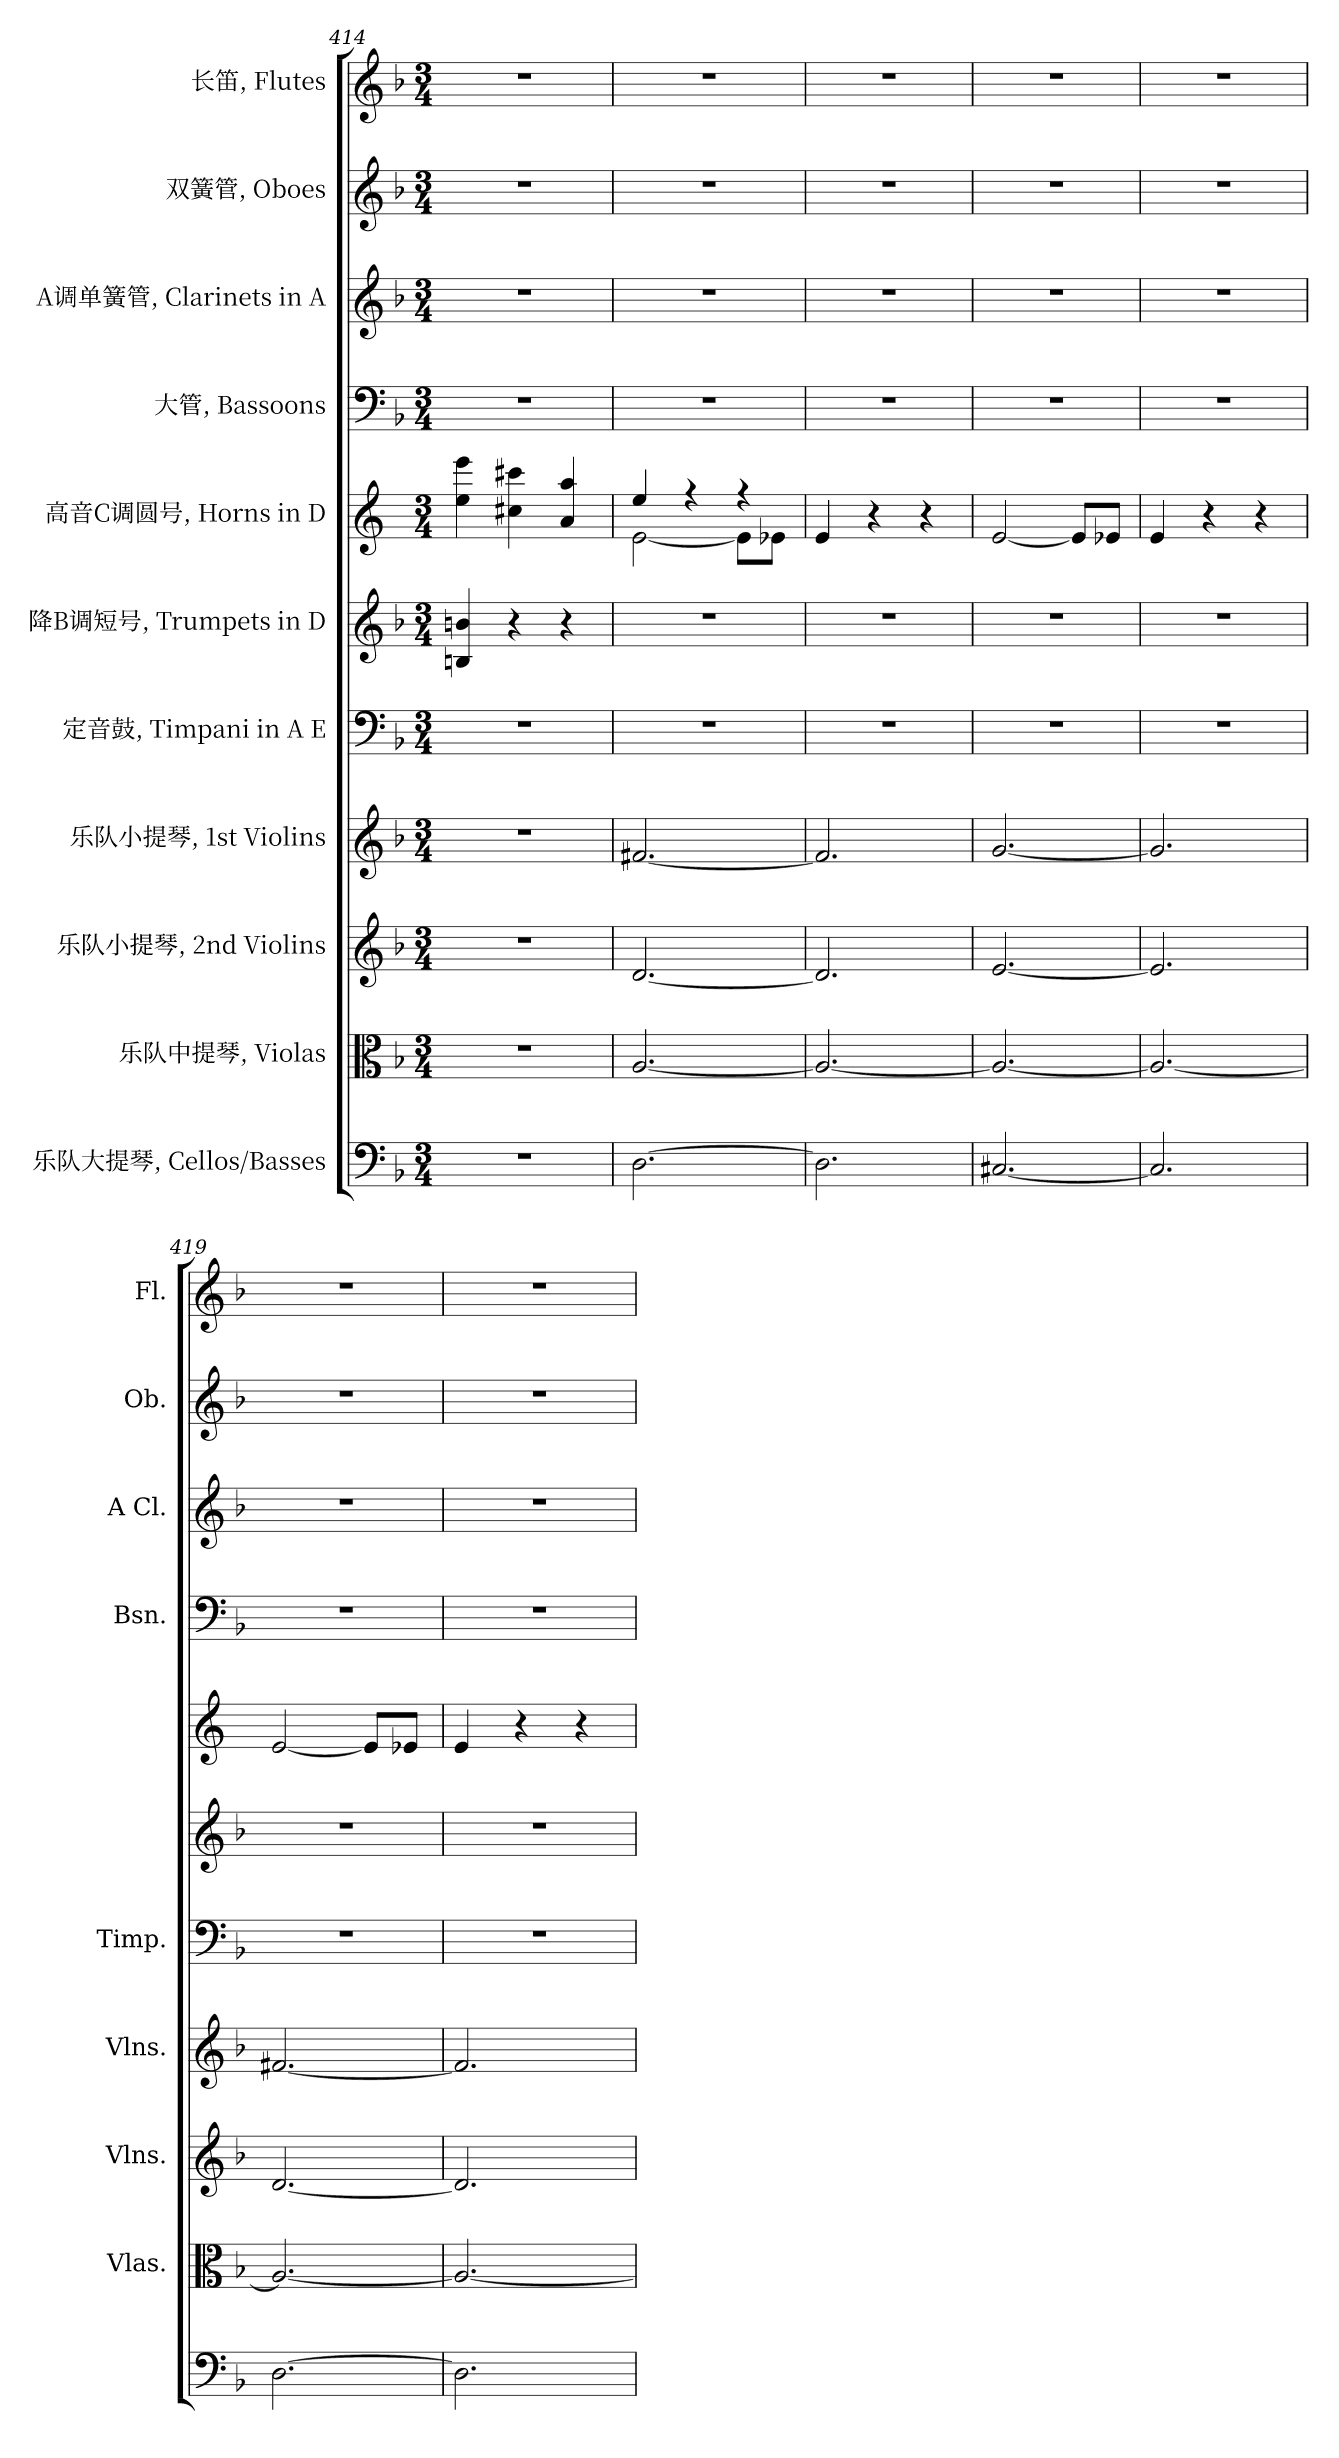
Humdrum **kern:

**kern	**kern	**kern	**kern	**kern	**kern	**kern	**kern	**kern	**kern	**kern
*part11	*part10	*part9	*part8	*part7	*part6	*part5	*part4	*part3	*part2	*part1
*staff11	*staff10	*staff9	*staff8	*staff7	*staff6	*staff5	*staff4	*staff3	*staff2	*staff1
*I"乐队大提琴, Cellos/Basses	*I"乐队中提琴, Violas	*I"乐队小提琴, 2nd Violins	*I"乐队小提琴, 1st Violins	*I"定音鼓, Timpani in A E	*I"降B调短号, Trumpets in D	*I"高音C调圆号, Horns in D	*I"大管, Bassoons	*I"A调单簧管, Clarinets in A	*I"双簧管, Oboes	*I"长笛, Flutes
*	*I'Vlas.	*I'Vlns.	*I'Vlns.	*I'Timp.	*	*	*I'Bsn.	*I'A Cl.	*I'Ob.	*I'Fl.
*clefF4	*clefC3	*clefG2	*clefG2	*clefF4	*clefG2	*clefG2	*clefF4	*clefG2	*clefG2	*clefG2
*	*	*	*	*	*ITrd1c2	*ITrd4c7	*	*ITrd2c3	*	*
*k[b-]	*k[b-]	*k[b-]	*k[b-]	*k[b-]	*k[b-e-a-]	*k[b-]	*k[b-]	*k[f#c#]	*k[b-]	*k[b-]
*M3/4	*M3/4	*M3/4	*M3/4	*M3/4	*M3/4	*M3/4	*M3/4	*M3/4	*M3/4	*M3/4
=414	=414	=414	=414	=414	=414	=414	=414	=414	=414	=414
2.r	2.r	2.r	2.r	2.r	4An/ 4an/	4a\ 4aa\	2.r	2.r	2.r	2.r
.	.	.	.	.	4r	4f#X\ 4ff#X\	.	.	.	.
.	.	.	.	.	4r	4d/ 4dd/	.	.	.	.
=415	=415	=415	=415	=415	=415	=415	=415	=415	=415	=415
*	*	*	*	*	*	*^	*	*	*	*
[2.D\	[2.A/	[2.d/	[2.f#X/	2.r	2.r	4a/	[2A\	2.r	2.r	2.r	2.r
.	.	.	.	.	.	4r	.	.	.	.	.
.	.	.	.	.	.	4r	8A\L]	.	.	.	.
.	.	.	.	.	.	.	8A-X\J	.	.	.	.
*	*	*	*	*	*	*v	*v	*	*	*	*
!!LO:PB:g=z
=416	=416	=416	=416	=416	=416	=416	=416	=416	=416	=416
2.D\]	2.A/_	2.d/]	2.f#/]	2.r	2.r	4A/	2.r	2.r	2.r	2.r
.	.	.	.	.	.	4r	.	.	.	.
.	.	.	.	.	.	4r	.	.	.	.
=417	=417	=417	=417	=417	=417	=417	=417	=417	=417	=417
[2.C#X/	2.A/_	[2.e/	[2.g/	2.r	2.r	[2A/	2.r	2.r	2.r	2.r
.	.	.	.	.	.	8A/L]	.	.	.	.
.	.	.	.	.	.	8A-X/J	.	.	.	.
=418	=418	=418	=418	=418	=418	=418	=418	=418	=418	=418
2.C#/]	2.A/_	2.e/]	2.g/]	2.r	2.r	4A/	2.r	2.r	2.r	2.r
.	.	.	.	.	.	4r	.	.	.	.
.	.	.	.	.	.	4r	.	.	.	.
=419	=419	=419	=419	=419	=419	=419	=419	=419	=419	=419
[2.D\	2.A/_	[2.d/	[2.f#X/	2.r	2.r	[2A/	2.r	2.r	2.r	2.r
.	.	.	.	.	.	8A/L]	.	.	.	.
.	.	.	.	.	.	8A-X/J	.	.	.	.
=420	=420	=420	=420	=420	=420	=420	=420	=420	=420	=420
2.D\]	2.A/_	2.d/]	2.f#/]	2.r	2.r	4A/	2.r	2.r	2.r	2.r
.	.	.	.	.	.	4r	.	.	.	.
.	.	.	.	.	.	4r	.	.	.	.
=	=	=	=	=	=	=	=	=	=	=
*-	*-	*-	*-	*-	*-	*-	*-	*-	*-	*-
